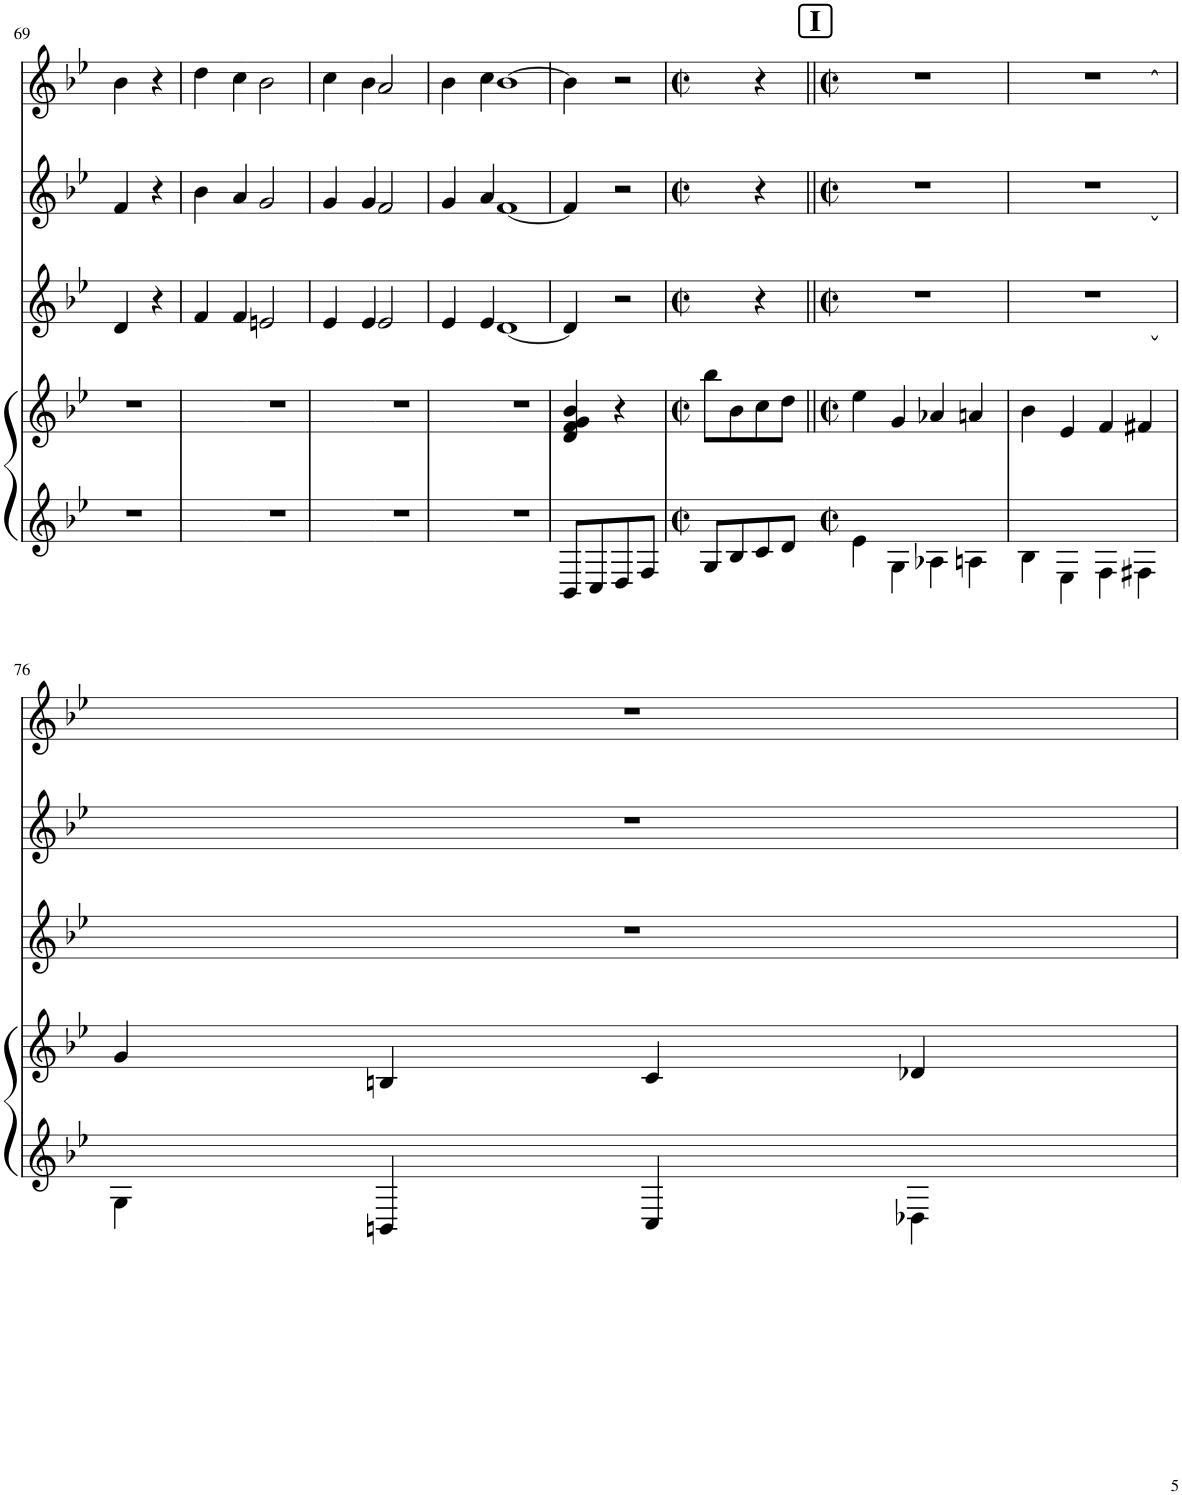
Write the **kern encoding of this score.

**kern	**kern	**kern	**kern	**kern
*part4	*part4	*part3	*part2	*part1
*staff5	*staff4	*staff3	*staff2	*staff1
*I"Piano	*	*I"Piano	*I"Piano	*I"Piano
*I'Pno	*	*I'Pno	*I'Pno	*I'Pno
!!LO:PB:g=z
*clefG2	*clefG2	*clefG2	*clefG2	*clefG2
*k[b-e-]	*k[b-e-]	*k[b-e-]	*k[b-e-]	*k[b-e-]
*M3/8	*M3/8	*M3/8	*M3/8	*M3/8
=69	=69	=69	=69	=69
4.r	4.r	4d/]	4f/]	4b-\]
.	.	8r	8r	8r
2ryy	2ryy	8ryy	8ryy	8ryy
.	.	4f/	4b-\	4dd\
.	.	4f/	4a/	4cc\
8ryy	8ryy	.	.	.
=70	=70	=70	=70	=70
4.r	4.r	[4.en/	[4.g/	[4.b-\
2ryy	2ryy	8r	8r	8r
.	.	4e/	4g/	4cc\
.	.	4e/	4g/	4b-\
8ryy	8ryy	.	.	.
=71	=71	=71	=71	=71
4.r	4.r	[4.e-/	[4.f/	[4.a/
2ryy	2ryy	8e/]	8g/]	8b-\]
.	.	4e-/	4g/	4b-\
.	.	4e-/	4a/	4cc\
8ryy	8ryy	.	.	.
=72	=72	=72	=72	=72
4.r	4.r	[4.d	[4.f	[4.b-
8ryy	8ryy	8e-/]	8f/]	8a/]
=73||	=73||	=73	=73	=73
8BB-/L	4d/ 4f/ 4g/ 4b-/	4d/]	4f/]	4b-\]
8C/	.	.	.	.
8D/	8r	4.d_	4.f_	4.b-_
8F/J	8ryy	.	.	.
8G/L	8bb-\L	.	.	.
8B-/	8b-\	8r	8r	8r
8c/	8cc\	4r	4r	4r
8d/J	8dd\J	.	.	.
!!LO:REH:place=s1:a:B:cj:fs=14:t=I
=74	=74	=74	=74	=74
*M2/2	*M2/2	*M2/2	*M2/2	*M2/2
*met(c|)	*met(c|)	*met(c|)	*met(c|)	*met(c|)
4e-\	4ee-\	1r	1r	1r
4G\	8r	.	.	.
.	4g/	.	.	.
4A-X\	.	.	.	.
.	4a-X/	.	.	.
4An\	.	.	.	.
.	4an/	.	.	.
2ryy	.	4d_	4f_	4b-_
.	2ryy	.	.	.
.	.	4.r	4.r	4.r
8ryy	.	.	.	.
=75	=75	=75	=75	=75
4B-\	4b-\	1r	1r	1r
4E-\	4e-/	.	.	.
4F\	4f/	.	.	.
4F#X\	4f#X/	.	.	.
!!LO:LB:g=z
=76	=76	=76	=76	=76
4G\	4g/	1r	1r	1r
4BBn/	4Bn/	.	.	.
4C/	4c/	.	.	.
4D-X\	4d-X/	.	.	.
=	=	=	=	=
*-	*-	*-	*-	*-
